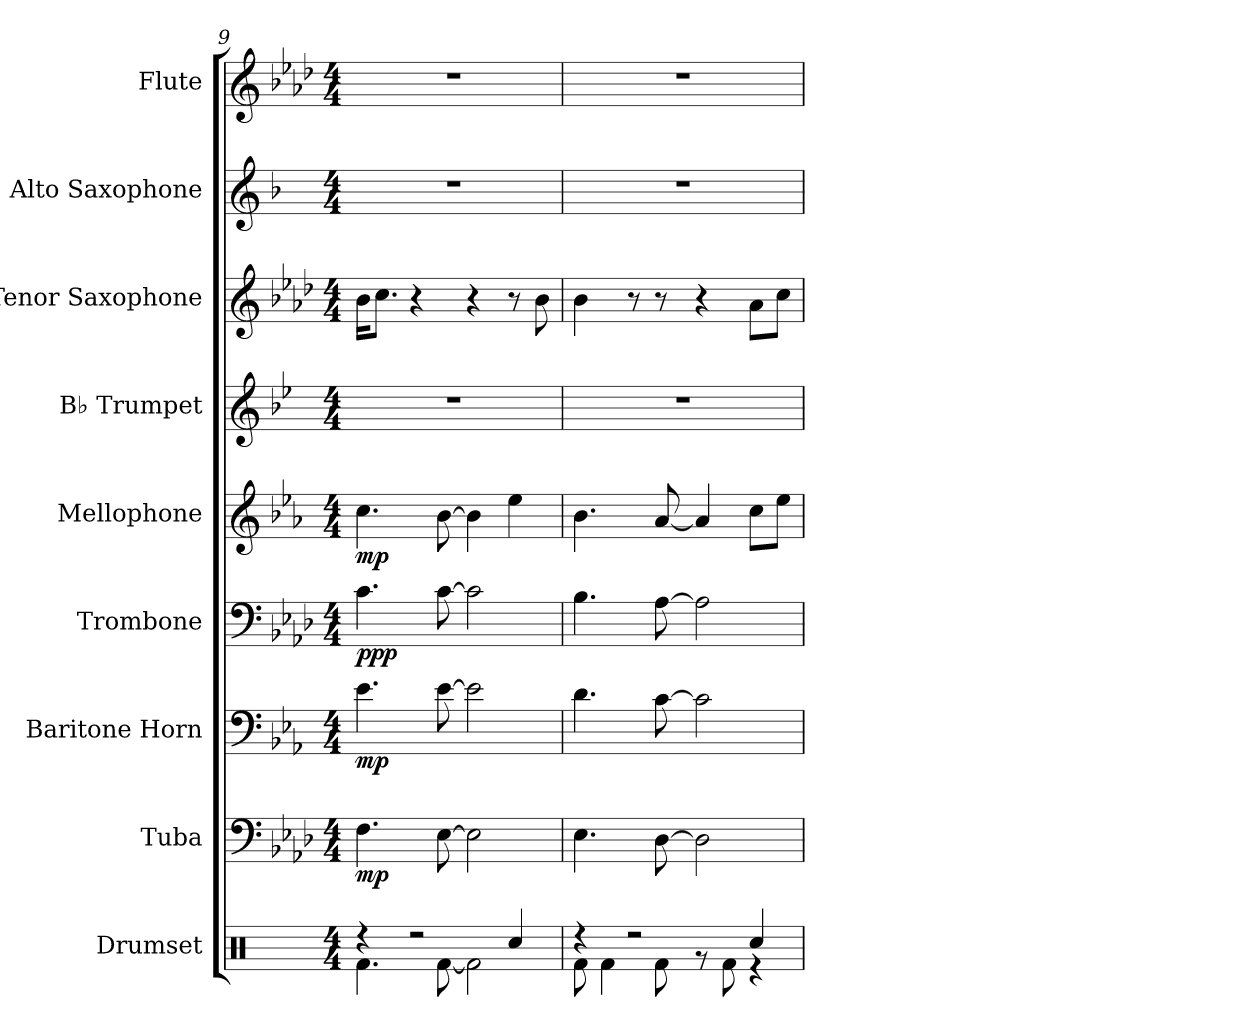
**kern	**kern	**dynam	**kern	**dynam	**kern	**dynam	**kern	**dynam	**kern	**kern	**kern	**kern
*part9	*part8	*part8	*part7	*part7	*part6	*part6	*part5	*part5	*part4	*part3	*part2	*part1
*staff9	*staff8	*staff8	*staff7	*staff7	*staff6	*staff6	*staff5	*staff5	*staff4	*staff3	*staff2	*staff1
*I"Drumset	*I"Tuba	*	*I"Baritone Horn	*	*I"Trombone	*	*I"Mellophone	*	*I"B♭ Trumpet	*I"Tenor Saxophone	*I"Alto Saxophone	*I"Flute
*I'Drs.	*I'Tba.	*	*I'Bar. Hn.	*	*I'Tbn.	*	*I'Mph.	*	*I'B♭ Tpt.	*I'T. Sax.	*I'A. Sax.	*I'Fl.
*clefX	*clefF4	*	*clefF4	*	*clefF4	*	*clefG2	*	*clefG2	*clefG2	*clefG2	*clefG2
*	*	*	*ITrd4c7	*	*	*	*ITrd4c7	*	*ITrd1c2	*ITrd8c14	*ITrd5c9	*
*k[]	*k[b-e-a-d-]	*	*k[b-e-a-d-]	*	*k[b-e-a-d-]	*	*k[b-e-a-d-]	*	*k[b-e-a-d-]	*k[b-e-a-d-]	*k[b-e-a-d-]	*k[b-e-a-d-]
*M4/4	*M4/4	*	*M4/4	*	*M4/4	*	*M4/4	*	*M4/4	*M4/4	*M4/4	*M4/4
=9	=9	=9	=9	=9	=9	=9	=9	=9	=9	=9	=9	=9
*^	*	*	*	*	*	*	*	*	*	*	*	*
!	!	!	!LO:DY:b	!	!LO:DY:b	!	!LO:DY:b	!	!LO:DY:b	!	!	!	!
4r	4.Rf\	4.F\	mp	4.A-\	mp	4.c\	ppp	4.f\	mp	1r	16B-\KL	1r	1r
.	.	.	.	.	.	.	.	.	.	.	8.c\J	.	.
2r	.	.	.	.	.	.	.	.	.	.	4r	.	.
.	[8Rf\	[8E-\	.	[8A-\	.	[8c\	.	[8e-\	.	.	.	.	.
.	2Rf\]	2E-\]	.	2A-\]	.	2c\]	.	4e-\]	.	.	4r	.	.
4Rcc/	.	.	.	.	.	.	.	4a-\	.	.	8r	.	.
.	.	.	.	.	.	.	.	.	.	.	8B-\	.	.
=10	=10	=10	=10	=10	=10	=10	=10	=10	=10	=10	=10	=10	=10
4r	8Rf\	4.E-\	.	4.G\	.	4.B-\	.	4.e-\	.	1r	4B-\	1r	1r
.	4Rf\	.	.	.	.	.	.	.	.	.	.	.	.
2r	.	.	.	.	.	.	.	.	.	.	8r	.	.
.	8Rf\	[8D-\	.	[8F\	.	[8A-\	.	[8d-/	.	.	8r	.	.
.	8rg	2D-\]	.	2F\]	.	2A-\]	.	4d-/]	.	.	4r	.	.
.	8Rf\	.	.	.	.	.	.	.	.	.	.	.	.
4Rcc/	4r	.	.	.	.	.	.	8f\L	.	.	8A-\L	.	.
.	.	.	.	.	.	.	.	8a-\J	.	.	8c\J	.	.
*v	*v	*	*	*	*	*	*	*	*	*	*	*	*
=	=	=	=	=	=	=	=	=	=	=	=	=
*-	*-	*-	*-	*-	*-	*-	*-	*-	*-	*-	*-	*-
